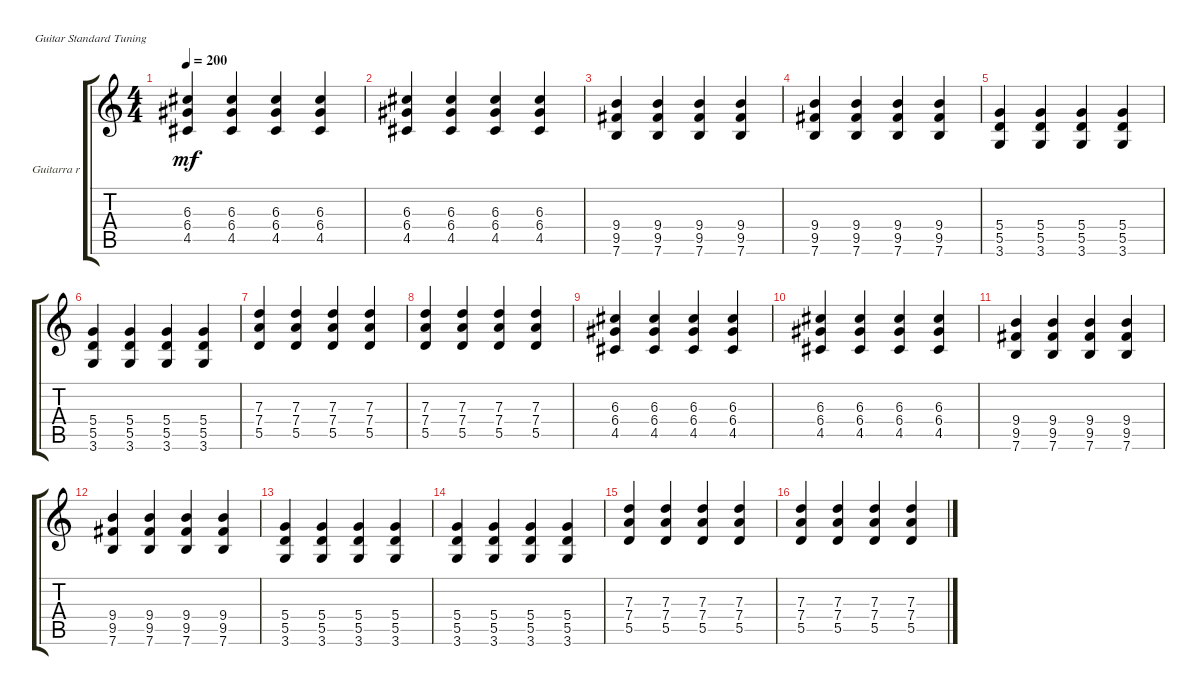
\defaultSystemsLayout 4
\bracketExtendMode groupsimilarinstruments
\firstSystemTrackNameOrientation horizontal
\otherSystemsTrackNameOrientation horizontal
\track ("Guitarra ritmica" "Guitarra r") {instrument distortionguitar}
\staff {score tabs}
\tuning (E4 B3 G3 D3 A2 E2)
\ts (4 4)
\tempo 200
\clef g2
\ks c
(4.5 6.4 6.3).4{dy mf} (4.5 6.4 6.3).4 (4.5 6.4 6.3).4 (4.5 6.4 6.3).4 |
(4.5 6.4 6.3).4 (4.5 6.4 6.3).4 (4.5 6.4 6.3).4 (4.5 6.4 6.3).4 |
(7.6 9.5 9.4).4 (7.6 9.5 9.4).4 (7.6 9.5 9.4).4 (7.6 9.5 9.4).4 |
(7.6 9.5 9.4).4 (7.6 9.5 9.4).4 (7.6 9.5 9.4).4 (7.6 9.5 9.4).4 |
(3.6 5.5 5.4).4 (3.6 5.5 5.4).4 (3.6 5.5 5.4).4 (3.6 5.5 5.4).4 |
(3.6 5.5 5.4).4 (3.6 5.5 5.4).4 (3.6 5.5 5.4).4 (3.6 5.5 5.4).4 |
(5.5 7.4 7.3).4 (5.5 7.4 7.3).4 (5.5 7.4 7.3).4 (5.5 7.4 7.3).4 |
(5.5 7.4 7.3).4 (5.5 7.4 7.3).4 (5.5 7.4 7.3).4 (5.5 7.4 7.3).4 |
(4.5 6.4 6.3).4 (4.5 6.4 6.3).4 (4.5 6.4 6.3).4 (4.5 6.4 6.3).4 |
(4.5 6.4 6.3).4 (4.5 6.4 6.3).4 (4.5 6.4 6.3).4 (4.5 6.4 6.3).4 |
(7.6 9.5 9.4).4 (7.6 9.5 9.4).4 (7.6 9.5 9.4).4 (7.6 9.5 9.4).4 |
(7.6 9.5 9.4).4 (7.6 9.5 9.4).4 (7.6 9.5 9.4).4 (7.6 9.5 9.4).4 |
(3.6 5.5 5.4).4 (3.6 5.5 5.4).4 (3.6 5.5 5.4).4 (3.6 5.5 5.4).4 |
(3.6 5.5 5.4).4 (3.6 5.5 5.4).4 (3.6 5.5 5.4).4 (3.6 5.5 5.4).4 |
(5.5 7.4 7.3).4 (5.5 7.4 7.3).4 (5.5 7.4 7.3).4 (5.5 7.4 7.3).4 |
(5.5 7.4 7.3).4 (5.5 7.4 7.3).4 (5.5 7.4 7.3).4 (5.5 7.4 7.3).4
